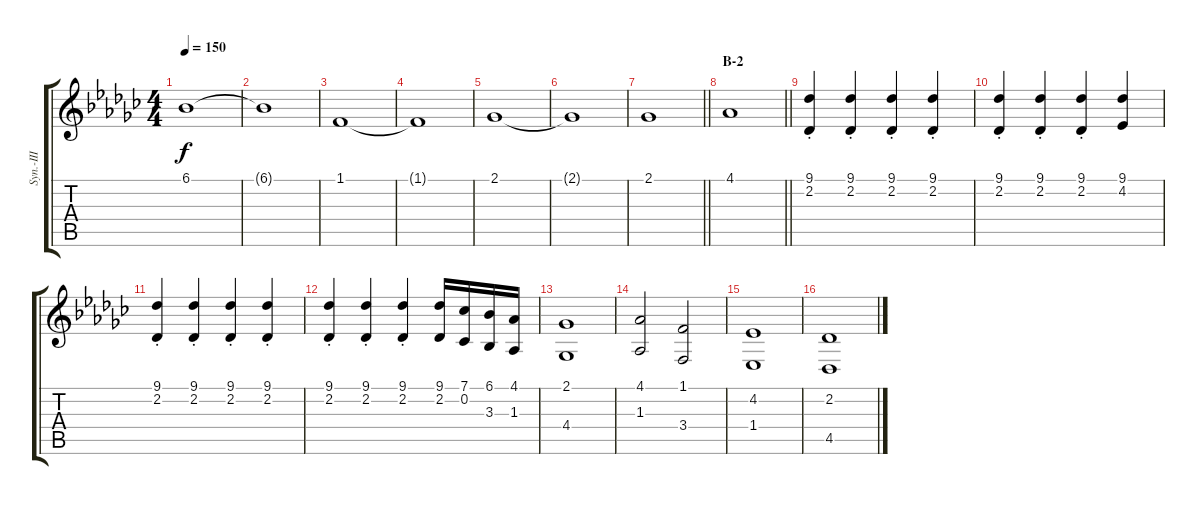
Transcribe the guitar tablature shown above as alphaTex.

\track ("Syn.-III" "Syn.-III") {instrument lead1square}
\staff {score tabs}
\tuning (E4 B3 G3 D3 A2 E2) {hide}
\ts (4 4)
\tempo 150
\clef g2
\ks gb
6.1.1{dy f} |
6.1{t}.1 |
1.1.1 |
1.1{t}.1 |
2.1.1 |
2.1{t}.1 |
\barLineRight lightlight
2.1.1 |
\section ("" "B-2")
\barLineRight lightlight
4.1.1 |
(9.1 2.2{st}).4 (9.1 2.2{st}).4 (9.1 2.2{st}).4 (9.1 2.2{st}).4 |
(9.1 2.2{st}).4 (9.1 2.2{st}).4 (9.1 2.2{st}).4 (9.1 4.2).4 |
(9.1 2.2{st}).4 (9.1 2.2{st}).4 (9.1 2.2{st}).4 (9.1 2.2{st}).4 |
(9.1 2.2{st}).4 (9.1 2.2{st}).4 (9.1 2.2{st}).4 (9.1 2.2).16 (7.1 0.2).16 (6.1 3.3).16 (4.1 1.3).16 |
(2.1 4.4).1 |
(4.1 1.3).2 (1.1 3.4).2 |
(4.2 1.4).1 |
(2.2 4.5).1
